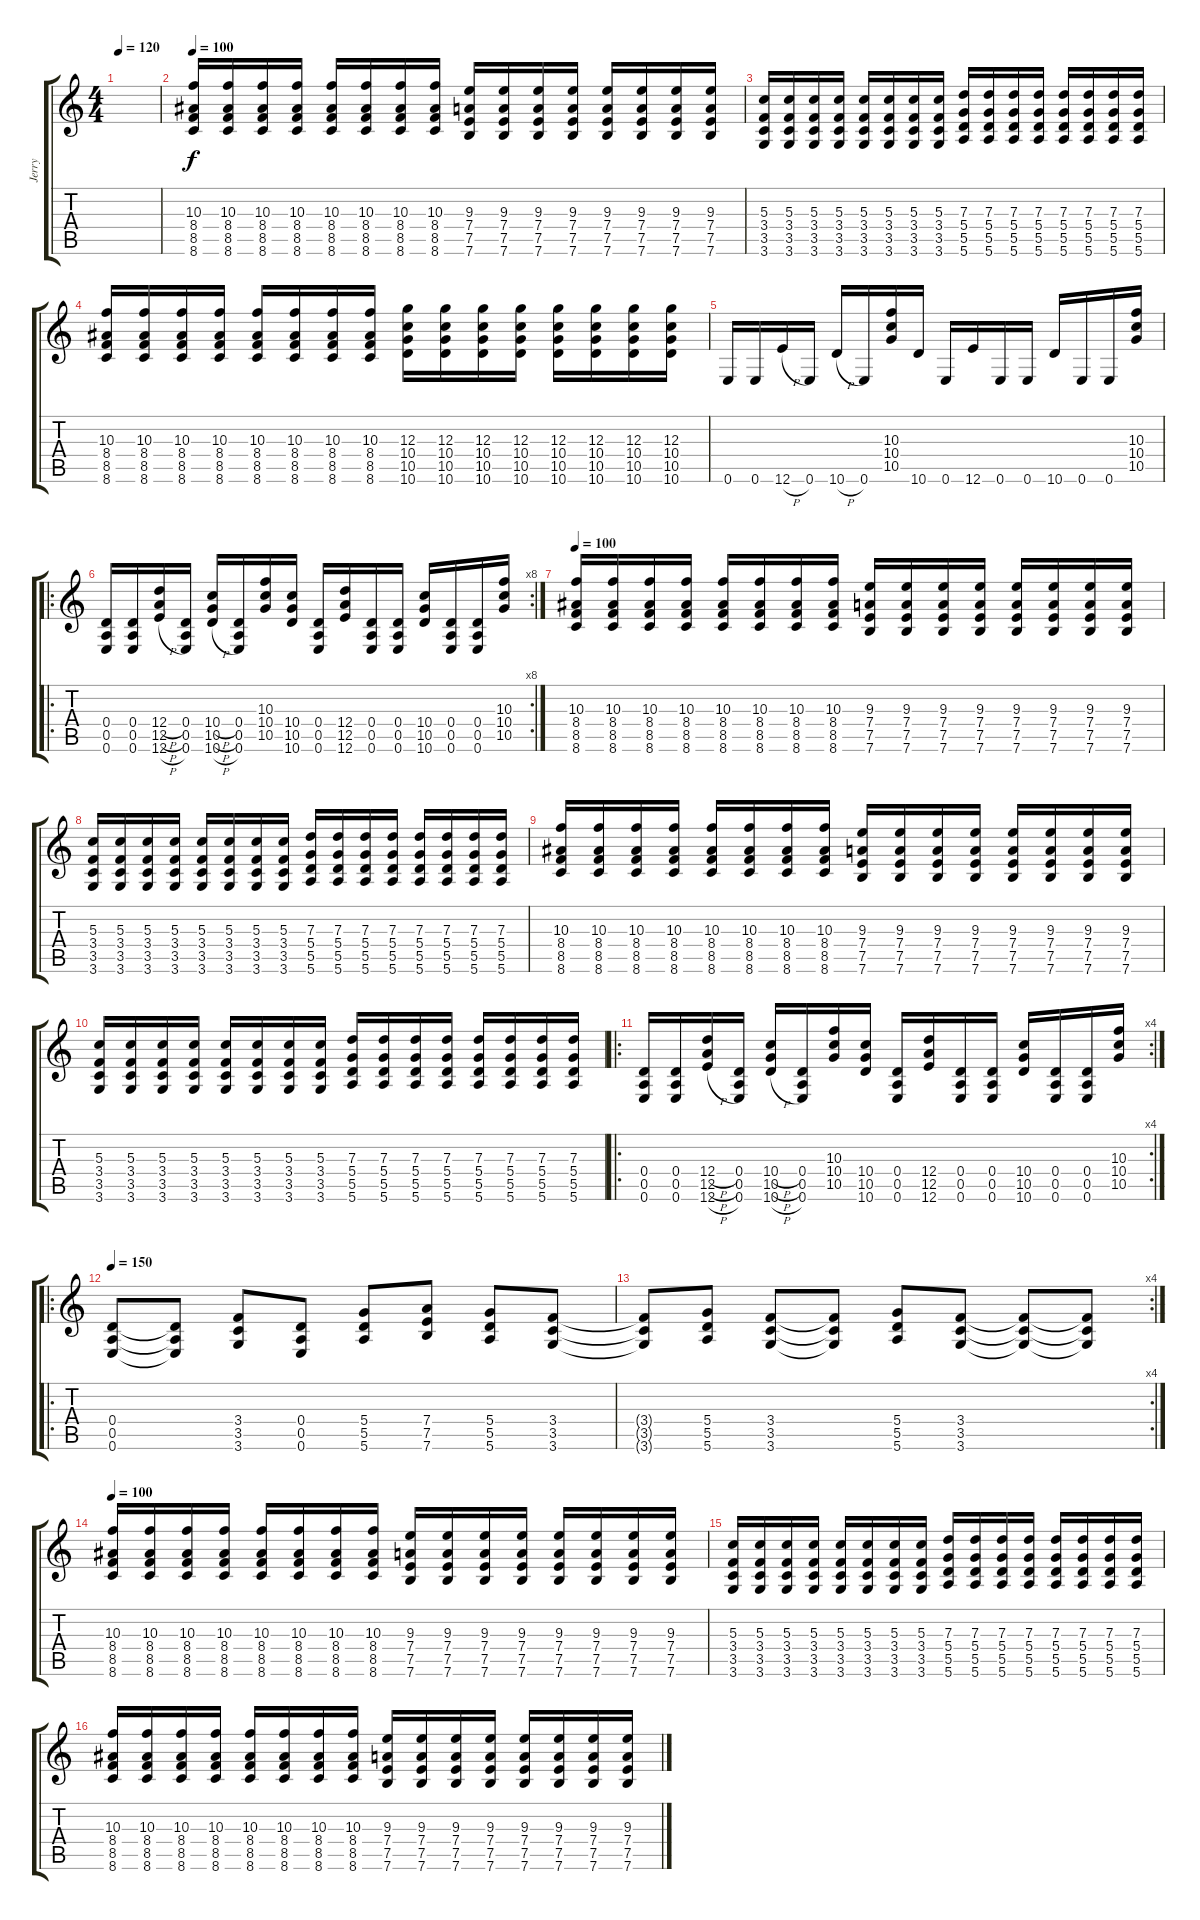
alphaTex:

\track ("Jerry " "Jerry ") {instrument distortionguitar}
\staff {score tabs}
\tuning (E4 B3 G3 D3 A2 E2) {hide}
\ts (4 4)
\tempo 120
\tempo 150
\tempo 120
\clef g2
\ks c
|
\tempo 100
(10.3 8.4 8.5 8.6).16{volume 6} (10.3 8.4 8.5 8.6).16 (10.3 8.4 8.5 8.6).16 (10.3 8.4 8.5 8.6).16 (10.3 8.4 8.5 8.6).16 (10.3 8.4 8.5 8.6).16 (10.3 8.4 8.5 8.6).16 (10.3 8.4 8.5 8.6).16 (9.3 7.4 7.5 7.6).16 (9.3 7.4 7.5 7.6).16 (9.3 7.4 7.5 7.6).16 (9.3 7.4 7.5 7.6).16 (9.3 7.4 7.5 7.6).16 (9.3 7.4 7.5 7.6).16 (9.3 7.4 7.5 7.6).16 (9.3 7.4 7.5 7.6).16 |
(5.3 3.4 3.5 3.6).16 (5.3 3.4 3.5 3.6).16 (5.3 3.4 3.5 3.6).16 (5.3 3.4 3.5 3.6).16 (5.3 3.4 3.5 3.6).16 (5.3 3.4 3.5 3.6).16 (5.3 3.4 3.5 3.6).16 (5.3 3.4 3.5 3.6).16 (7.3 5.4 5.5 5.6).16 (7.3 5.4 5.5 5.6).16 (7.3 5.4 5.5 5.6).16 (7.3 5.4 5.5 5.6).16 (7.3 5.4 5.5 5.6).16 (7.3 5.4 5.5 5.6).16 (7.3 5.4 5.5 5.6).16 (7.3 5.4 5.5 5.6).16 |
(10.3 8.4 8.5 8.6).16 (10.3 8.4 8.5 8.6).16 (10.3 8.4 8.5 8.6).16 (10.3 8.4 8.5 8.6).16 (10.3 8.4 8.5 8.6).16 (10.3 8.4 8.5 8.6).16 (10.3 8.4 8.5 8.6).16 (10.3 8.4 8.5 8.6).16 (12.3 10.4 10.5 10.6).16 (12.3 10.4 10.5 10.6).16 (12.3 10.4 10.5 10.6).16 (12.3 10.4 10.5 10.6).16 (12.3 10.4 10.5 10.6).16 (12.3 10.4 10.5 10.6).16 (12.3 10.4 10.5 10.6).16 (12.3 10.4 10.5 10.6).16 |
0.6.16{volume 8} 0.6.16 12.6{h}.16 0.6.16 10.6{h}.16 0.6.16 (10.3 10.4 10.5).16 10.6.16 0.6.16 12.6.16 0.6.16 0.6.16 10.6.16 0.6.16 0.6.16 (10.3 10.4 10.5).16 |
\ro
\rc 8
(0.4 0.5 0.6).16 (0.4 0.5 0.6).16 (12.4{h} 12.5{h} 12.6{h}).16 (0.4 0.5 0.6).16 (10.4{h} 10.5{h} 10.6{h}).16 (0.4 0.5 0.6).16 (10.3 10.4 10.5).16 (10.4 10.5 10.6).16 (0.4 0.5 0.6).16 (12.4 12.5 12.6).16 (0.4 0.5 0.6).16 (0.4 0.5 0.6).16 (10.4 10.5 10.6).16 (0.4 0.5 0.6).16 (0.4 0.5 0.6).16 (10.3 10.4 10.5).16 |
\tempo 100
(10.3 8.4 8.5 8.6).16{volume 6} (10.3 8.4 8.5 8.6).16 (10.3 8.4 8.5 8.6).16 (10.3 8.4 8.5 8.6).16 (10.3 8.4 8.5 8.6).16 (10.3 8.4 8.5 8.6).16 (10.3 8.4 8.5 8.6).16 (10.3 8.4 8.5 8.6).16 (9.3 7.4 7.5 7.6).16 (9.3 7.4 7.5 7.6).16 (9.3 7.4 7.5 7.6).16 (9.3 7.4 7.5 7.6).16 (9.3 7.4 7.5 7.6).16 (9.3 7.4 7.5 7.6).16 (9.3 7.4 7.5 7.6).16 (9.3 7.4 7.5 7.6).16 |
(5.3 3.4 3.5 3.6).16 (5.3 3.4 3.5 3.6).16 (5.3 3.4 3.5 3.6).16 (5.3 3.4 3.5 3.6).16 (5.3 3.4 3.5 3.6).16 (5.3 3.4 3.5 3.6).16 (5.3 3.4 3.5 3.6).16 (5.3 3.4 3.5 3.6).16 (7.3 5.4 5.5 5.6).16 (7.3 5.4 5.5 5.6).16 (7.3 5.4 5.5 5.6).16 (7.3 5.4 5.5 5.6).16 (7.3 5.4 5.5 5.6).16 (7.3 5.4 5.5 5.6).16 (7.3 5.4 5.5 5.6).16 (7.3 5.4 5.5 5.6).16 |
(10.3 8.4 8.5 8.6).16 (10.3 8.4 8.5 8.6).16 (10.3 8.4 8.5 8.6).16 (10.3 8.4 8.5 8.6).16 (10.3 8.4 8.5 8.6).16 (10.3 8.4 8.5 8.6).16 (10.3 8.4 8.5 8.6).16 (10.3 8.4 8.5 8.6).16 (9.3 7.4 7.5 7.6).16 (9.3 7.4 7.5 7.6).16 (9.3 7.4 7.5 7.6).16 (9.3 7.4 7.5 7.6).16 (9.3 7.4 7.5 7.6).16 (9.3 7.4 7.5 7.6).16 (9.3 7.4 7.5 7.6).16 (9.3 7.4 7.5 7.6).16 |
(5.3 3.4 3.5 3.6).16 (5.3 3.4 3.5 3.6).16 (5.3 3.4 3.5 3.6).16 (5.3 3.4 3.5 3.6).16 (5.3 3.4 3.5 3.6).16 (5.3 3.4 3.5 3.6).16 (5.3 3.4 3.5 3.6).16 (5.3 3.4 3.5 3.6).16 (7.3 5.4 5.5 5.6).16 (7.3 5.4 5.5 5.6).16 (7.3 5.4 5.5 5.6).16 (7.3 5.4 5.5 5.6).16 (7.3 5.4 5.5 5.6).16 (7.3 5.4 5.5 5.6).16 (7.3 5.4 5.5 5.6).16 (7.3 5.4 5.5 5.6).16 |
\ro
\rc 4
(0.4 0.5 0.6).16{volume 8} (0.4 0.5 0.6).16 (12.4{h} 12.5{h} 12.6{h}).16 (0.4 0.5 0.6).16 (10.4{h} 10.5{h} 10.6{h}).16 (0.4 0.5 0.6).16 (10.3 10.4 10.5).16 (10.4 10.5 10.6).16 (0.4 0.5 0.6).16 (12.4 12.5 12.6).16 (0.4 0.5 0.6).16 (0.4 0.5 0.6).16 (10.4 10.5 10.6).16 (0.4 0.5 0.6).16 (0.4 0.5 0.6).16 (10.3 10.4 10.5).16 |
\ro
\tempo 150
(0.4 0.5 0.6).8{balance 10} (0.4{t} 0.5{t} 0.6{t}).8 (3.4 3.5 3.6).8 (0.4 0.5 0.6).8 (5.4 5.5 5.6).8 (7.4 7.5 7.6).8 (5.4 5.5 5.6).8 (3.4 3.5 3.6).8 |
\rc 4
(3.4{t} 3.5{t} 3.6{t}).8 (5.4 5.5 5.6).8 (3.4 3.5 3.6).8 (3.4{t} 3.5{t} 3.6{t}).8 (5.4 5.5 5.6).8 (3.4 3.5 3.6).8 (3.4{t} 3.5{t} 3.6{t}).8 (3.4{t} 3.5{t} 3.6{t}).8 |
\tempo 100
(10.3 8.4 8.5 8.6).16{volume 6} (10.3 8.4 8.5 8.6).16 (10.3 8.4 8.5 8.6).16 (10.3 8.4 8.5 8.6).16 (10.3 8.4 8.5 8.6).16 (10.3 8.4 8.5 8.6).16 (10.3 8.4 8.5 8.6).16 (10.3 8.4 8.5 8.6).16 (9.3 7.4 7.5 7.6).16 (9.3 7.4 7.5 7.6).16 (9.3 7.4 7.5 7.6).16 (9.3 7.4 7.5 7.6).16 (9.3 7.4 7.5 7.6).16 (9.3 7.4 7.5 7.6).16 (9.3 7.4 7.5 7.6).16 (9.3 7.4 7.5 7.6).16 |
(5.3 3.4 3.5 3.6).16 (5.3 3.4 3.5 3.6).16 (5.3 3.4 3.5 3.6).16 (5.3 3.4 3.5 3.6).16 (5.3 3.4 3.5 3.6).16 (5.3 3.4 3.5 3.6).16 (5.3 3.4 3.5 3.6).16 (5.3 3.4 3.5 3.6).16 (7.3 5.4 5.5 5.6).16 (7.3 5.4 5.5 5.6).16 (7.3 5.4 5.5 5.6).16 (7.3 5.4 5.5 5.6).16 (7.3 5.4 5.5 5.6).16 (7.3 5.4 5.5 5.6).16 (7.3 5.4 5.5 5.6).16 (7.3 5.4 5.5 5.6).16 |
(10.3 8.4 8.5 8.6).16 (10.3 8.4 8.5 8.6).16 (10.3 8.4 8.5 8.6).16 (10.3 8.4 8.5 8.6).16 (10.3 8.4 8.5 8.6).16 (10.3 8.4 8.5 8.6).16 (10.3 8.4 8.5 8.6).16 (10.3 8.4 8.5 8.6).16 (9.3 7.4 7.5 7.6).16 (9.3 7.4 7.5 7.6).16 (9.3 7.4 7.5 7.6).16 (9.3 7.4 7.5 7.6).16 (9.3 7.4 7.5 7.6).16 (9.3 7.4 7.5 7.6).16 (9.3 7.4 7.5 7.6).16 (9.3 7.4 7.5 7.6).16
